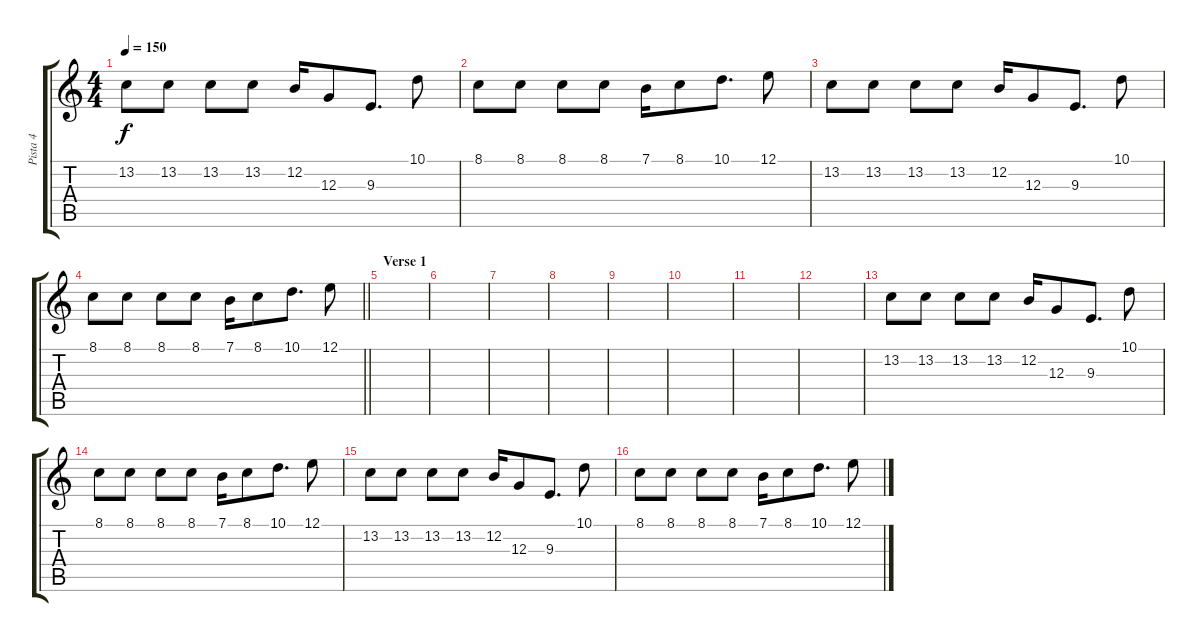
\track ("Pista 4" "Pista 4") {instrument lead1square}
\staff {score tabs}
\tuning (E4 B3 G3 D3 A2 E2) {hide}
\ts (4 4)
\tempo 150
\clef g2
\ks c
13.2.8{dy f} 13.2.8 13.2.8 13.2.8 12.2.16 12.3.8 9.3.8{d} 10.1.8 |
8.1.8 8.1.8 8.1.8 8.1.8 7.1.16 8.1.8 10.1.8{d} 12.1.8 |
13.2.8 13.2.8 13.2.8 13.2.8 12.2.16 12.3.8 9.3.8{d} 10.1.8 |
\barLineRight lightlight
8.1.8 8.1.8 8.1.8 8.1.8 7.1.16 8.1.8 10.1.8{d} 12.1.8 |
\section ("" "Verse 1")
|
|
|
|
|
|
|
|
13.2.8 13.2.8 13.2.8 13.2.8 12.2.16 12.3.8 9.3.8{d} 10.1.8 |
8.1.8 8.1.8 8.1.8 8.1.8 7.1.16 8.1.8 10.1.8{d} 12.1.8 |
13.2.8 13.2.8 13.2.8 13.2.8 12.2.16 12.3.8 9.3.8{d} 10.1.8 |
8.1.8 8.1.8 8.1.8 8.1.8 7.1.16 8.1.8 10.1.8{d} 12.1.8
